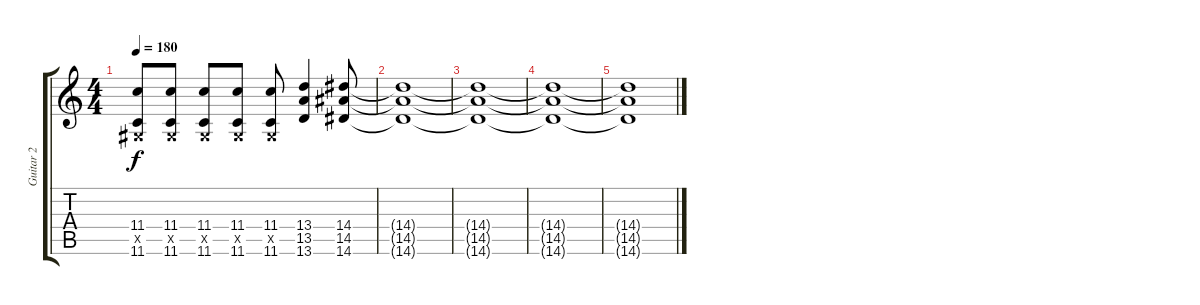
\track ("Guitar 2" "Guitar 2") {instrument overdrivenguitar}
\staff {score tabs}
\tuning (Eb4 Bb3 Gb3 Db3 Ab2 Db2) {hide}
\ts (4 4)
\tempo 180
\clef g2
\ks c
(11.4 0.5{x} 11.6).8{dy f} (11.4 0.5{x} 11.6).8 (11.4 0.5{x} 11.6).8 (11.4 0.5{x} 11.6).8 (11.4 0.5{x} 11.6).8 (13.4 13.5 13.6).4 (14.4 14.5 14.6).8 |
(14.4{t} 14.5{t} 14.6{t}).1 |
(14.4{t} 14.5{t} 14.6{t}).1 |
(14.4{t} 14.5{t} 14.6{t}).1 |
(14.4{t} 14.5{t} 14.6{t}).1
